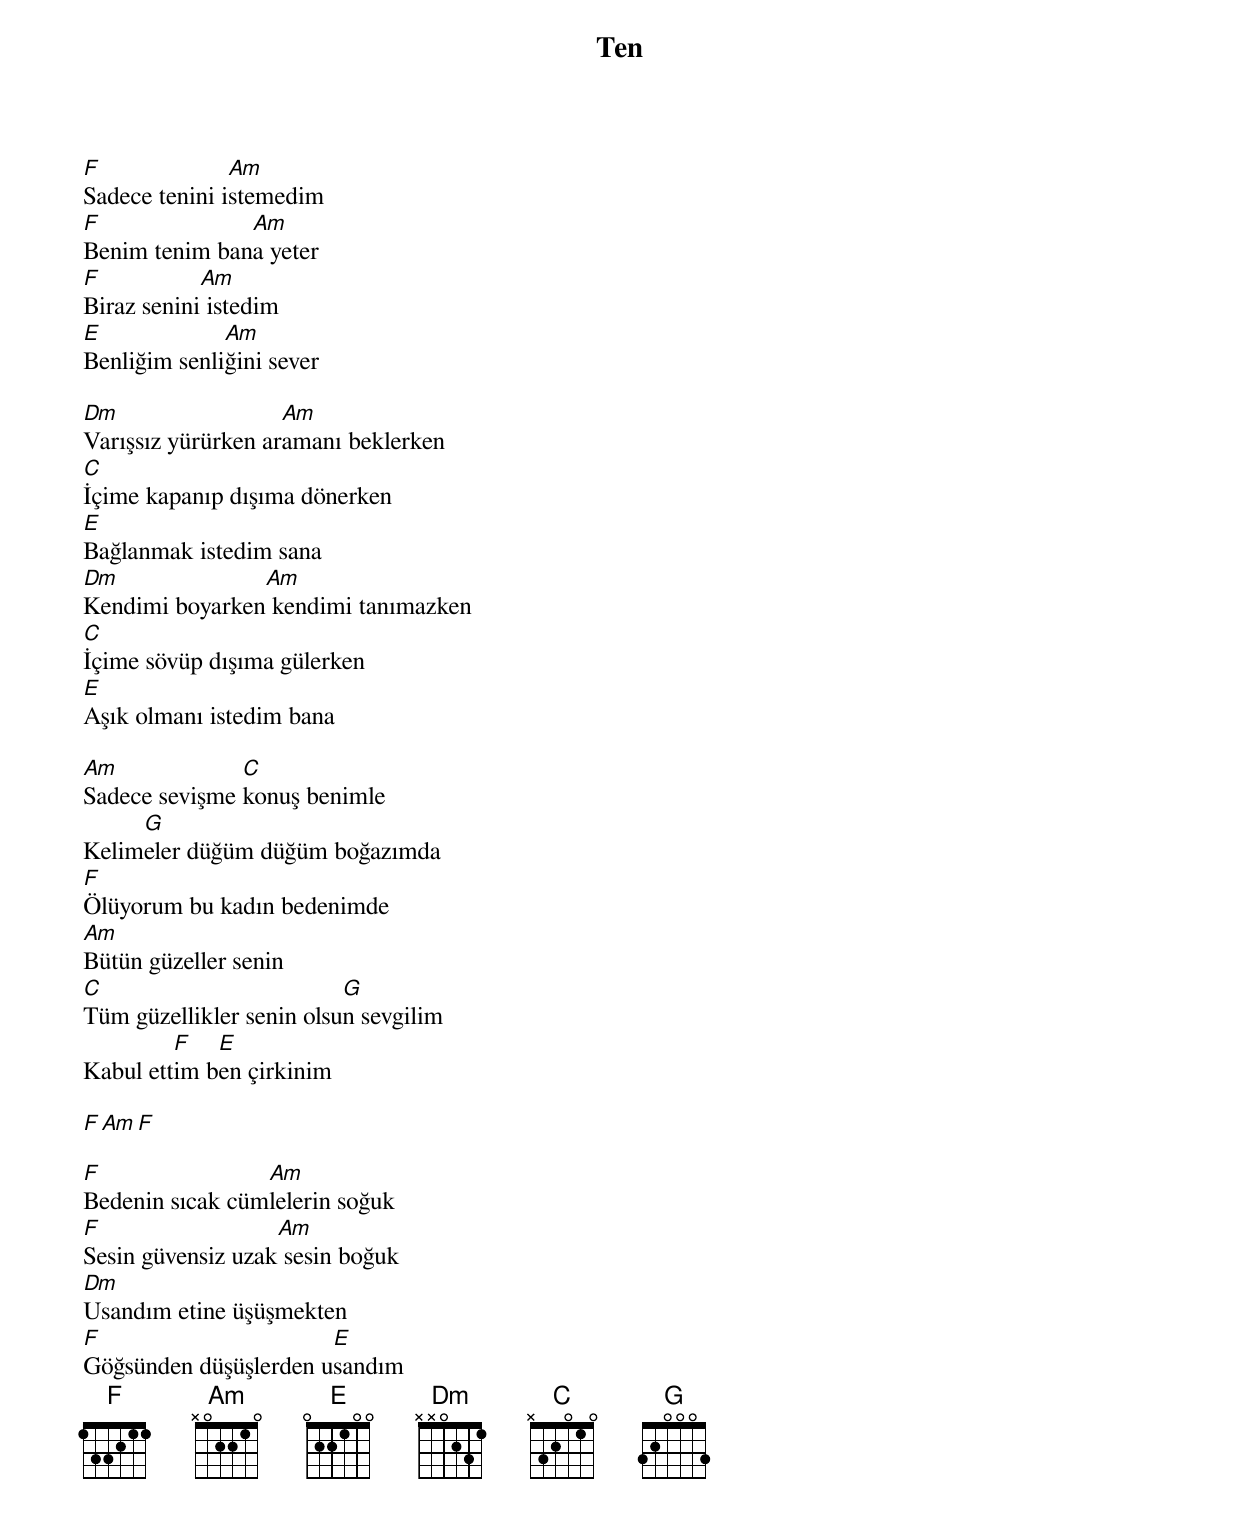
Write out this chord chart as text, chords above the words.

{title: Ten}
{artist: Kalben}

F              Am
Sadece tenini istemedim
F              Am
Benim tenim bana yeter
F           Am
Biraz senini istedim
E             Am
Benliğim senliğini sever

Dm                  Am
Varışsız yürürken aramanı beklerken
C
İçime kapanıp dışıma dönerken
E
Bağlanmak istedim sana
Dm              Am
Kendimi boyarken kendimi tanımazken
C
İçime sövüp dışıma gülerken
E
Aşık olmanı istedim bana

Am             C
Sadece sevişme konuş benimle
     G
Kelimeler düğüm düğüm boğazımda
F
Ölüyorum bu kadın bedenimde
Am
Bütün güzeller senin
C                         G
Tüm güzellikler senin olsun sevgilim
         F   E
Kabul ettim ben çirkinim

F  Am  F

F                Am
Bedenin sıcak cümlelerin soğuk
F                  Am
Sesin güvensiz uzak sesin boğuk
Dm
Usandım etine üşüşmekten
F                      E
Göğsünden düşüşlerden usandım
